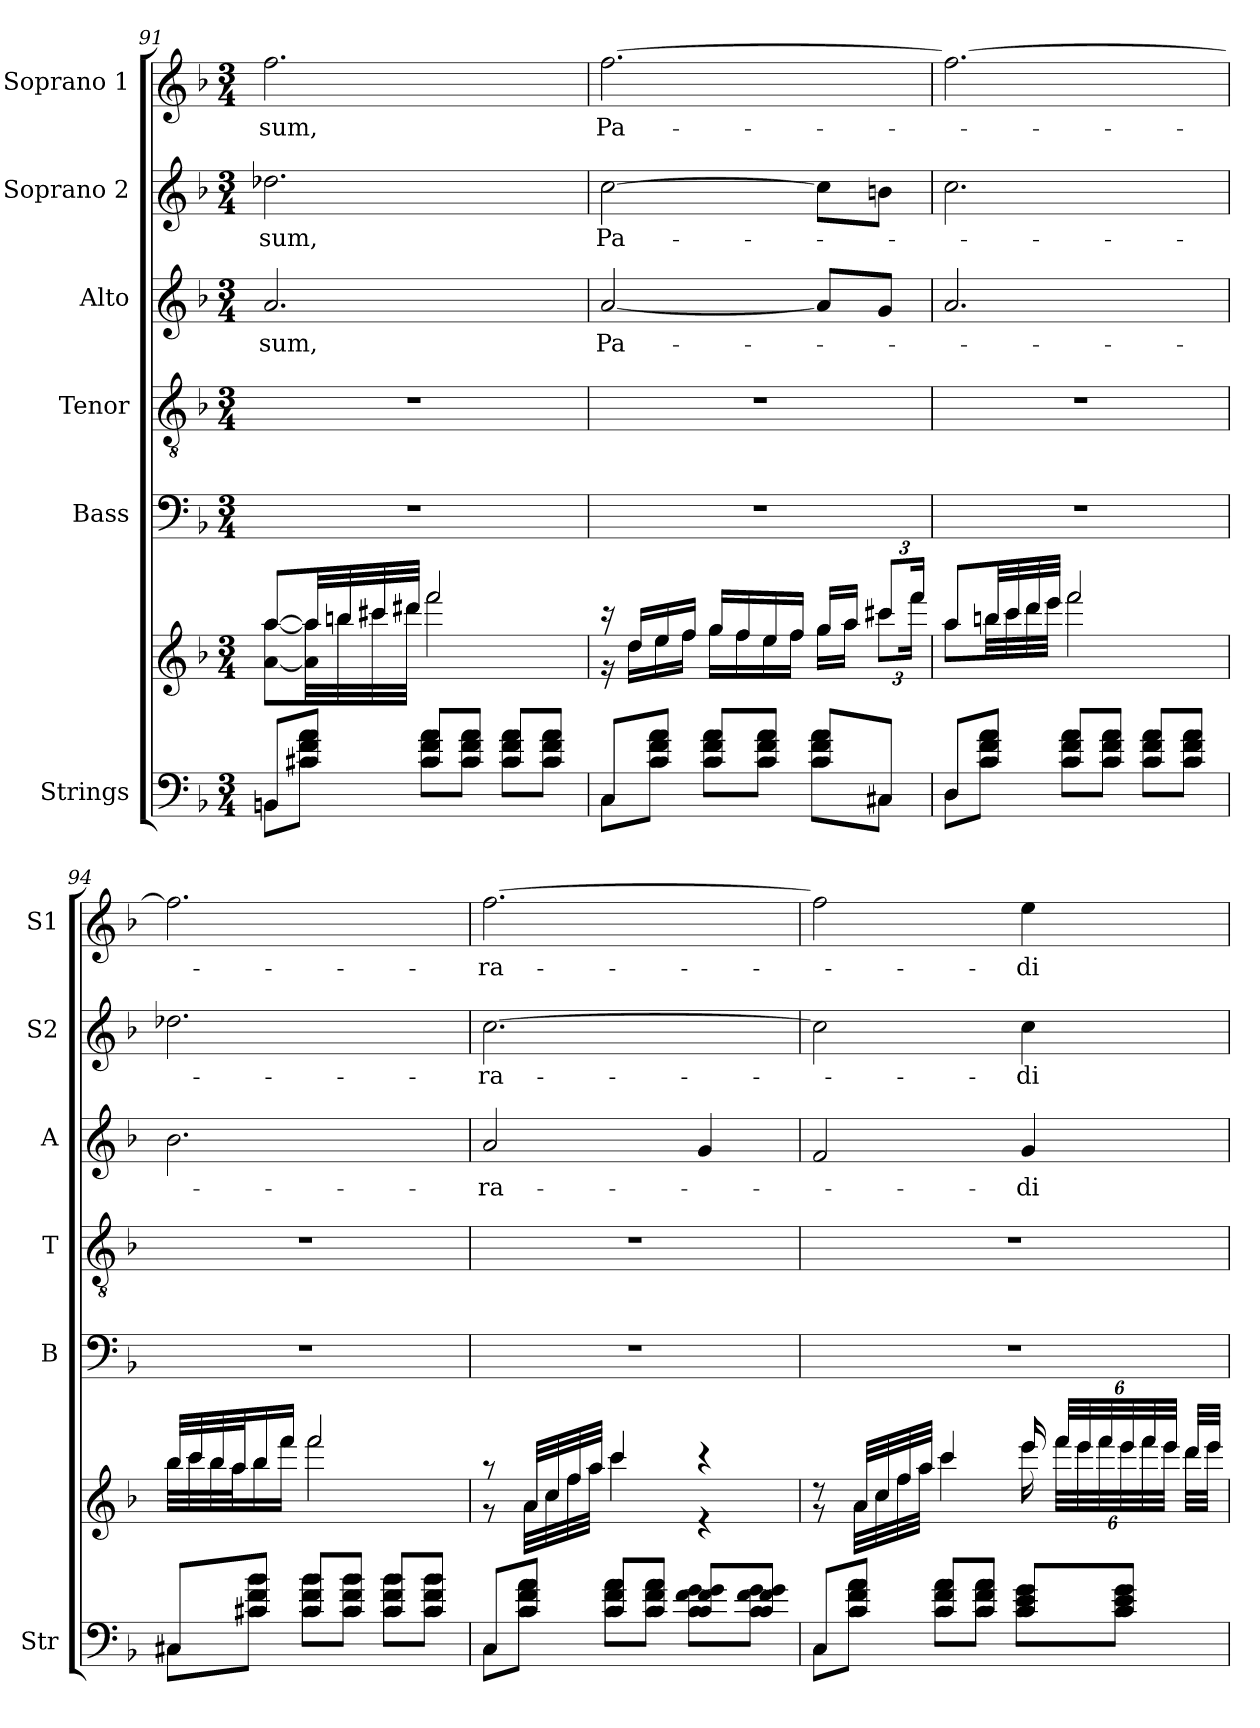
**kern	**kern	**kern	**kern	**kern	**text	**kern	**text	**kern	**text
*part6	*part6	*part5	*part4	*part3	*part3	*part2	*part2	*part1	*part1
*staff7	*staff6	*staff5	*staff4	*staff3	*staff3	*staff2	*staff2	*staff1	*staff1
*I"Strings	*	*I"Bass	*I"Tenor	*I"Alto	*	*I"Soprano 2	*	*I"Soprano 1	*
*I'Str	*	*I'B	*I'T	*I'A	*	*I'S2	*	*I'S1	*
*clefF4	*clefG2	*clefF4	*clefGv2	*clefG2	*	*clefG2	*	*clefG2	*
*k[b-]	*k[b-]	*k[b-]	*k[b-]	*k[b-]	*	*k[b-]	*	*k[b-]	*
*M3/4	*M3/4	*M3/4	*M3/4	*M3/4	*	*M3/4	*	*M3/4	*
=91	=91	=91	=91	=91	=91	=91	=91	=91	=91
*^	*^	*	*	*	*	*	*	*	*
!	!	!	!	!LO:N:vis=2	!LO:N:vis=2	!	!LO:LY:b	!	!LO:LY:b	!	!LO:LY:b
8BBn/L	8BBn\L	[8aa/L	[8a\ [8aa\L	2.r	2.r	2.a	-sum,	2.dd-X	-sum,	2.ff	-sum,
8c#X/ 8f/ 8a/J	8c#X\ 8f\ 8a\J	32aa/LL]	32a\] 32aa\]LL	.	.	.	.	.	.	.	.
.	.	32bbn/	32bbn\	.	.	.	.	.	.	.	.
.	.	32ccc#X/	32ccc#X\	.	.	.	.	.	.	.	.
.	.	32ddd#X/JJJ	32ddd#X\JJJ	.	.	.	.	.	.	.	.
8c#/ 8f/ 8a/L	8c#\ 8f\ 8a\L	2fff/	2fff\	.	.	.	.	.	.	.	.
8c#/ 8f/ 8a/J	8c#\ 8f\ 8a\J	.	.	.	.	.	.	.	.	.	.
8c#/ 8f/ 8a/L	8c#\ 8f\ 8a\L	.	.	.	.	.	.	.	.	.	.
8c#/ 8f/ 8a/J	8c#\ 8f\ 8a\J	.	.	.	.	.	.	.	.	.	.
=92	=92	=92	=92	=92	=92	=92	=92	=92	=92	=92	=92
!	!	!	!	!LO:N:vis=2	!LO:N:vis=2	!	!LO:LY:b	!	!LO:LY:b	!	!LO:LY:b
8C/L	8C\L	16r	16r	2.r	2.r	[2a	Pa-	[2cc	Pa-	[2.ff	Pa-
.	.	16dd/LL	16dd\LL	.	.	.	.	.	.	.	.
8c/ 8f/ 8a/J	8c\ 8f\ 8a\J	16ee/	16ee\	.	.	.	.	.	.	.	.
.	.	16ff/JJ	16ff\JJ	.	.	.	.	.	.	.	.
8c/ 8f/ 8a/L	8c\ 8f\ 8a\L	16gg/LL	16gg\LL	.	.	.	.	.	.	.	.
.	.	16ff/	16ff\	.	.	.	.	.	.	.	.
8c/ 8f/ 8a/J	8c\ 8f\ 8a\J	16ee/	16ee\	.	.	.	.	.	.	.	.
.	.	16ff/JJ	16ff\JJ	.	.	.	.	.	.	.	.
8c/ 8f/ 8a/L	8c\ 8f\ 8a\L	16gg/LL	16gg\LL	.	.	8aL]	.	8ccL]	.	.	.
.	.	16aa/JJ	16aa\JJ	.	.	.	.	.	.	.	.
8C#X/J	8C#X\J	12ccc#X/L	12ccc#X\L	.	.	8gJ	.	8bnJ	.	.	.
.	.	24fff/Jk	24fff\Jk	.	.	.	.	.	.	.	.
=93	=93	=93	=93	=93	=93	=93	=93	=93	=93	=93	=93
!	!	!	!	!LO:N:vis=2	!LO:N:vis=2	!	!	!	!	!	!
8D/L	8D\L	8aa/L	8aa\L	2.r	2.r	2.a	.	2.cc	.	2.ff_	.
8c/ 8f/ 8a/J	8c\ 8f\ 8a\J	32bbn/LL	32bbn\LL	.	.	.	.	.	.	.	.
.	.	32ccc/	32ccc\	.	.	.	.	.	.	.	.
.	.	32ddd/	32ddd\	.	.	.	.	.	.	.	.
.	.	32eee/JJJ	32eee\JJJ	.	.	.	.	.	.	.	.
8c/ 8f/ 8a/L	8c\ 8f\ 8a\L	2fff/	2fff\	.	.	.	.	.	.	.	.
8c/ 8f/ 8a/J	8c\ 8f\ 8a\J	.	.	.	.	.	.	.	.	.	.
8c/ 8f/ 8a/L	8c\ 8f\ 8a\L	.	.	.	.	.	.	.	.	.	.
8c/ 8f/ 8a/J	8c\ 8f\ 8a\J	.	.	.	.	.	.	.	.	.	.
=94	=94	=94	=94	=94	=94	=94	=94	=94	=94	=94	=94
!	!	!	!	!LO:N:vis=2	!LO:N:vis=2	!	!	!	!	!	!
8C#X/L	8C#X\L	32bb-/LLL	32bb-\LLL	2.r	2.r	2.b-	.	2.dd-X	.	2.ff]	.
.	.	32ccc/	32ccc\	.	.	.	.	.	.	.	.
.	.	32bb-/	32bb-\	.	.	.	.	.	.	.	.
.	.	32aa/J	32aa\J	.	.	.	.	.	.	.	.
8c#X/ 8f/ 8b-/J	8c#X\ 8f\ 8b-\J	16bb-/	16bb-\	.	.	.	.	.	.	.	.
.	.	16fff/JJ	16fff\JJ	.	.	.	.	.	.	.	.
8c#/ 8f/ 8b-/L	8c#\ 8f\ 8b-\L	2fff/	2fff\	.	.	.	.	.	.	.	.
8c#/ 8f/ 8b-/J	8c#\ 8f\ 8b-\J	.	.	.	.	.	.	.	.	.	.
8c#/ 8f/ 8b-/L	8c#\ 8f\ 8b-\L	.	.	.	.	.	.	.	.	.	.
8c#/ 8f/ 8b-/J	8c#\ 8f\ 8b-\J	.	.	.	.	.	.	.	.	.	.
=95	=95	=95	=95	=95	=95	=95	=95	=95	=95	=95	=95
!	!	!	!	!LO:N:vis=2	!LO:N:vis=2	!	!LO:LY:b	!	!LO:LY:b	!	!LO:LY:b
8C/L	8C\L	8r	8r	2.r	2.r	2a	-ra-	[2.cc	-ra-	[2.ff	-ra-
8c/ 8f/ 8a/J	8c\ 8f\ 8a\J	32a/LLL	32a\LLL	.	.	.	.	.	.	.	.
.	.	32cc/	32cc\	.	.	.	.	.	.	.	.
.	.	32ff/	32ff\	.	.	.	.	.	.	.	.
.	.	32aa/JJJ	32aa\JJJ	.	.	.	.	.	.	.	.
8c/ 8f/ 8a/L	8c\ 8f\ 8a\L	4ccc/	4ccc\	.	.	.	.	.	.	.	.
8c/ 8f/ 8a/J	8c\ 8f\ 8a\J	.	.	.	.	.	.	.	.	.	.
8c/ 8f/ 8g/L	8c\ 8f\ 8g\L	4r	4r	.	.	4g	.	.	.	.	.
8c/ 8f/ 8g/J	8c\ 8f\ 8g\J	.	.	.	.	.	.	.	.	.	.
=96	=96	=96	=96	=96	=96	=96	=96	=96	=96	=96	=96
!	!	!	!	!LO:N:vis=2	!LO:N:vis=2	!	!	!	!	!	!
8C/L	8C\L	8r	8r	2.r	2.r	2f	.	2cc]	.	2ff]	.
8c/ 8f/ 8a/J	8c\ 8f\ 8a\J	32a/LLL	32a\LLL	.	.	.	.	.	.	.	.
.	.	32cc/	32cc\	.	.	.	.	.	.	.	.
.	.	32ff/	32ff\	.	.	.	.	.	.	.	.
.	.	32aa/JJJ	32aa\JJJ	.	.	.	.	.	.	.	.
8c/ 8f/ 8a/L	8c\ 8f\ 8a\L	4ccc/	4ccc\	.	.	.	.	.	.	.	.
8c/ 8f/ 8a/J	8c\ 8f\ 8a\J	.	.	.	.	.	.	.	.	.	.
!	!	!	!	!	!	!	!LO:LY:b	!	!LO:LY:b	!	!LO:LY:b
8c/ 8e/ 8g/L	8c\ 8e\ 8g\L	16eee/	16eee\	.	.	4g	-di-	4cc	-di-	4ee	-di-
.	.	48fff/LLL	48fff\LLL	.	.	.	.	.	.	.	.
.	.	48eee/	48eee\	.	.	.	.	.	.	.	.
.	.	48fff/	48fff\	.	.	.	.	.	.	.	.
8c/ 8e/ 8g/J	8c\ 8e\ 8g\J	48eee/	48eee\	.	.	.	.	.	.	.	.
.	.	48fff/	48fff\	.	.	.	.	.	.	.	.
.	.	48eee/JJJ	48eee\JJJ	.	.	.	.	.	.	.	.
.	.	32ddd/LLL	32ddd\LLL	.	.	.	.	.	.	.	.
.	.	32eee/JJJ	32eee\JJJ	.	.	.	.	.	.	.	.
*v	*v	*	*	*	*	*	*	*	*	*	*
*	*v	*v	*	*	*	*	*	*	*	*
=	=	=	=	=	=	=	=	=	=
*-	*-	*-	*-	*-	*-	*-	*-	*-	*-
